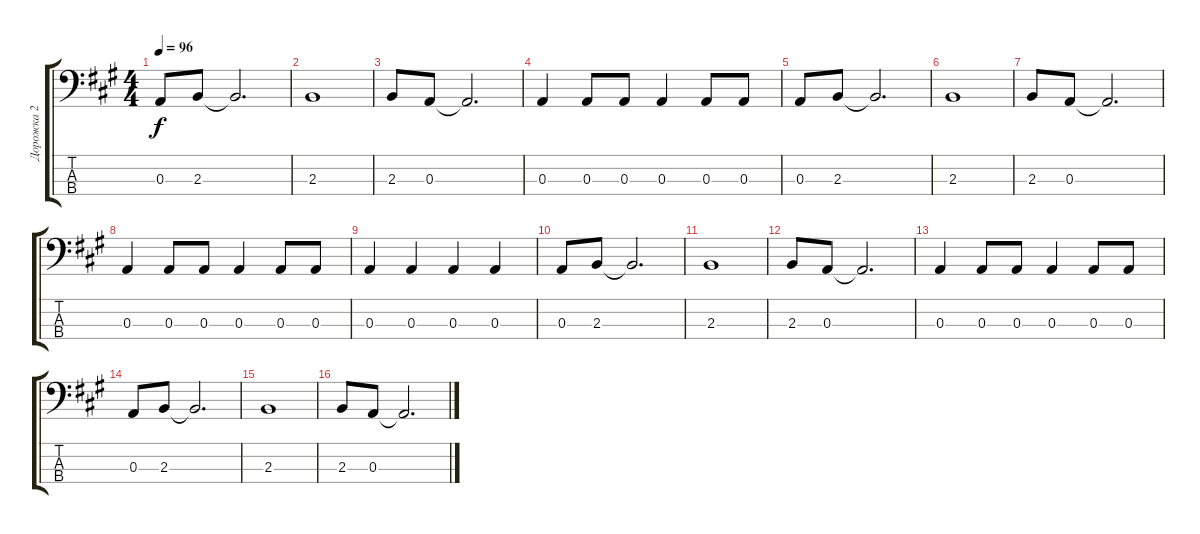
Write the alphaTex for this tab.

\track ("Дорожка 2" "Дорожка 2") {solo instrument electricbassfinger}
\staff {score tabs}
\tuning (G2 D2 A1 E1) {hide}
\ts (4 4)
\tempo 96
\clef f4
\ks f#minor
0.3.8{dy f} 2.3.8 2.3{t}.2{d} |
2.3.1 |
2.3.8 0.3.8 0.3{t}.2{d} |
0.3.4 0.3.8 0.3.8 0.3.4 0.3.8 0.3.8 |
0.3.8 2.3.8 2.3{t}.2{d} |
2.3.1 |
2.3.8 0.3.8 0.3{t}.2{d} |
0.3.4 0.3.8 0.3.8 0.3.4 0.3.8 0.3.8 |
0.3.4 0.3.4 0.3.4 0.3.4 |
0.3.8 2.3.8 2.3{t}.2{d} |
2.3.1 |
2.3.8 0.3.8 0.3{t}.2{d} |
0.3.4 0.3.8 0.3.8 0.3.4 0.3.8 0.3.8 |
0.3.8 2.3.8 2.3{t}.2{d} |
2.3.1 |
2.3.8 0.3.8 0.3{t}.2{d}
